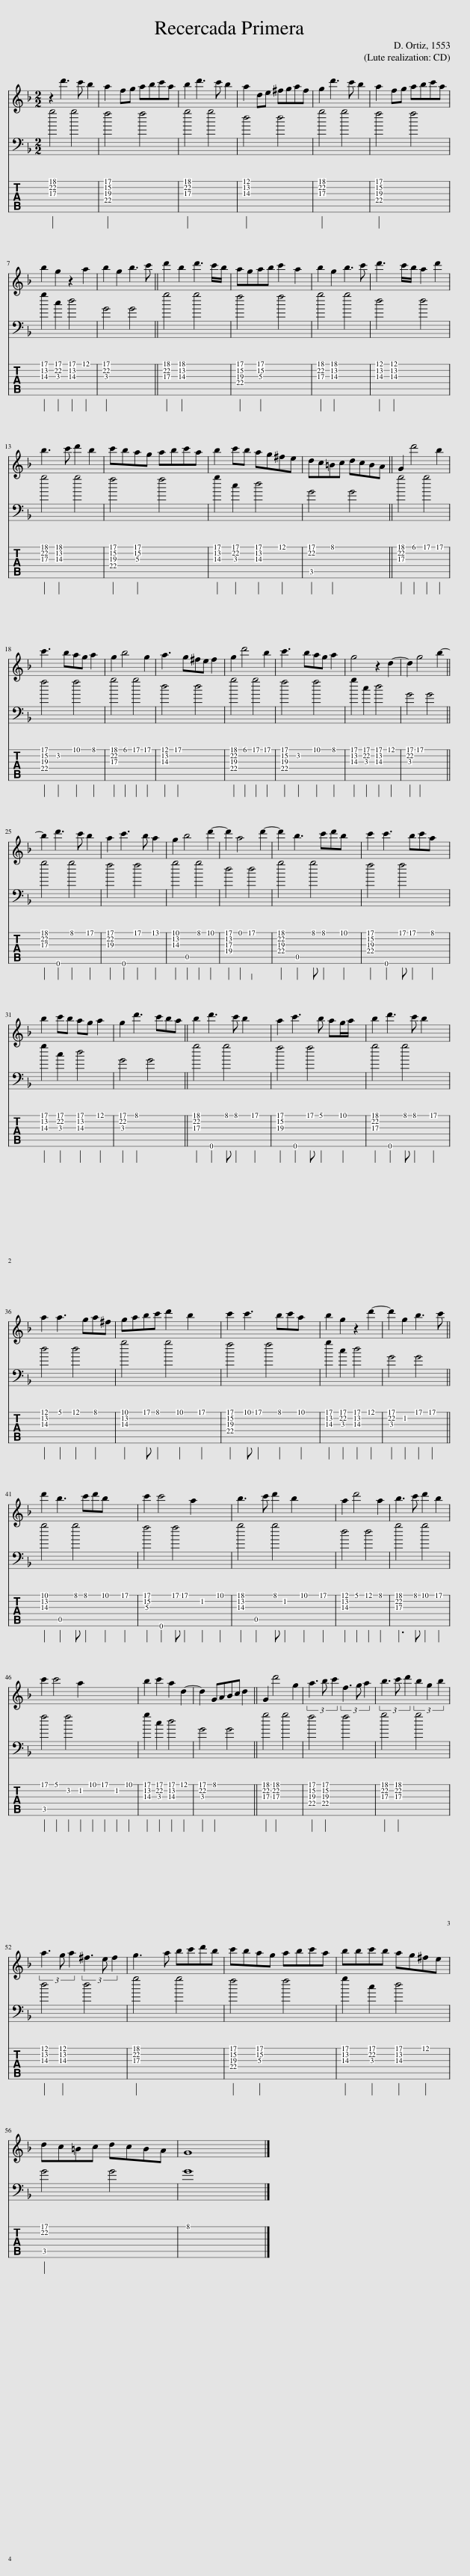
X:1
%%score 1 2 3
L:1/8
M:2/2
I:linebreak $
K:F
V:1 treble
V:2 bass
V:3 tab stafflines=6 strings="E2,A2,D3,G3,B3,E4 "
V:1
 z2 d'3 c' b2 | a2 fg abc'a | b2 d'3 c' b2 | a2 de ^fgaf | g2 d'3 c' b2 | %5
 a2 fg abc'a |$ b2 g2 z2 a2 | b2 g2 b3 c' || d'2 b2 d'3 c'/b/ | agab c'2 a2 | %10
 b2 g2 b3 c' | d'3 c'/b/ a2 d'2 |$ b3 c' d'2 b2 | c'bag abc'a | b2 c'b ag^fe | %15
 dc=Bc dcBA || G2 d'4 b2 |$ c'3 bag a2 | g2 b4 g2 | a3 g^fe f2 | %20
 g2 d'4 b2 | c'3 bag a2 | g4 z2 d2- | d2 g4 b2- ||$ b2 d'3 c' b2 | %25
 a2 c'3 b a2 | g2 b4 d'2- | d'2 a4 d'2- | d'2 b3 c'd'b x | c'2 c'3 bc'a x |$ %30
 b2 c'b ag a2 | g2 d'3 c'ba || b2 d'3 c' b2 x | a2 c'3 b ag/a/ x | b2 d'3 c' b2 x |$ %35
 a2 a3 ga^f | gabc' d'2 b2 x | c'2 c'3 bc'a x | b2 g2 z2 d'2- | d'2 g2 b3 c' ||$ %40
 d'2 b3 c'd'b x3 | c'2 c'4 a2 x3 | b3 c' d'2 b2 x3 | a2 d'4 a2 | b3 c' d'2 b2 |$ %45
 c'2 c'4 a2 x8 | b2 c'2 a2 d2- | d2 GABc d2 || G2 d'4 g2 | (3a3 b c'2 (3f3 g a2 | %50
 (3b3 c' d'2 (3b2 g2 b2 |$ (3a3 g a2 (3^f3 e f2 | g3 a bc'd'b | c'bag abc'a | bbc'b ag^fe |$ %55
 dc=Bc dcBA | G8 |] %57
V:2
 g4 g4 | f4 f4 | g4 g4 | d4 d4 | g4 g4 | %5
 f4 f4 |$ g2 c2 d4 | G4 G4 || g4 g4 | f4 f4 | %10
 g4 g4 | d4 d4 |$ g4 g4 | f4 f4 | g2 c2 d4 | %15
 G4 G4 || g4 g4 |$ f4 f4 | g4 g4 | d4 d4 | %20
 g4 g4 | f4 f4 | g2 c2 d4 | G4 G4 ||$ g4 g4 | %25
 f4 f4 | g4 g4 | d4 d4 | g4 g4 x | f4 f4 x |$ %30
 g2 c2 d4 | G4 G4 || g4 g4 x | f4 f4 x | g4 g4 x |$ %35
 d4 d4 | g4 g4 x | f4 f4 x | g2 c2 d4 | G4 G4 ||$ %40
 g4 g4 x3 | f4 f4 x3 | g4 g4 x3 | d4 d4 | g4 g4 |$ %45
 f4 f4 x8 | g2 c2 d4 | G4 G4 || g4 g4 | f4 f4 | %50
 g4 g4 |$ d4 d4 | g4 g4 | f4 f4 | g2 c2 d4 |$ %55
 G4 G4 | G8 |] %57
V:3
 [!3!c!2!a!1!a!1!b]2 x6 | [!4!c!2!d!3!d!1!a]2 x6 | [!3!c!2!a!1!a!1!b]2 x6 | [!3!A!2!c!1!e]2 x6 | [!3!c!2!a!1!a!1!b]2 x6 | %5
 [!4!c!2!d!3!d!1!a]2 x6 |$ [!3!A!2!c!1!a]2 [!3!B,!1!a!2!a]2 [!3!A!2!c!1!a]2 !1!e2 | [!3!B,!1!a!1!a!2!a]2 x6 || [!3!c!2!a!1!a!1!b]2 [!3!A!2!c!1!b]2 x4 | [!4!c!2!d!3!d!1!a]2 [!3!C!2!d!1!a]2 x4 | %10
 [!3!c!2!a!1!a!1!b]2 [!3!A!2!c!1!b]2 x4 | [!3!A!2!c!1!e]2 [!3!A!2!c!1!e]2 x4 |$ [!3!c!2!a!1!a!1!b]2 [!3!A!2!c!1!b]2 x4 | [!4!c!2!d!3!d!1!a]2 [!3!C!2!d!1!a]2 x4 | [!3!A!2!c!1!a]2 [!3!B,!1!a!2!a]2 [!3!A!2!c!1!a]2 !1!e2 | %15
 [!5!C,!1!a!1!a!2!a]2 !1!c2 x4 || [!3!c!2!a!1!a!1!b]2 !1!B2 !1!a2 !1!a2 |$ [!4!c!2!d!3!d!1!a]2 !2!D2 !1!d2 !1!c2 | [!3!c!2!a!1!a!1!b]2 !1!B2 !1!a2 !1!a2 | [!3!A!2!c!1!e]2 !1!a2 x4 | %20
 [!4!c!3!d!2!a!1!b]2 !1!B2 !1!a2 !1!a2 | [!4!c!2!d!3!d!1!a]2 !2!D2 !1!d2 !1!c2 | [!3!A!2!c!1!a]2 [!3!B,!1!a!2!a]2 [!3!A!2!c!1!a]2 !1!e2 | [!3!B,!1!a!1!a!2!a]2 !1!a2 x4 ||$ [!3!c!2!a!1!a!1!b]2 !6!D,,2 !1!c2 !1!a2 | %25
 [!3!d!1!a!2!a]2 !6!C,,2 !1!a2 !1!f2 | [!3!A!2!c!1!d]2 !5!A,,2 !1!c2 !1!d2 | [!4!A!2!c!3!c!1!a]2 !1!E2 !1!a4 | [!4!c!3!d!2!a!1!b]2 !5!A,,2 !1!c !1!c2 !1!d2 | [!4!c!2!d!3!d!1!a]2 !6!D,,2 !1!a !1!a2 !1!c2 |$ %30
 [!3!A!2!c!1!a]2 [!3!B,!1!a!2!a]2 [!3!A!2!c!1!a]2 !1!e2 | [!3!B,!1!a!1!a!2!a]2 !1!c2 x4 || [!3!c!2!a!1!a!1!b]2 !6!D,,2 !1!c !1!c2 !1!a2 | [!2!d!3!d!1!a]2 !6!C,,2 !1!a !1!A2 !1!d2 | [!3!c!2!a!1!a!1!b]2 !6!D,,2 !1!c !1!c2 !1!a2 |$ %35
 [!3!A!2!c!1!e]2 !1!A2 !1!e2 !1!c2 | [!3!A!2!c!1!d]2 !1!a !1!c2 !1!d2 !1!a2 | [!4!c!2!d!3!d!1!a]2 !1!d !1!a2 !1!c2 !1!d2 | [!3!A!2!c!1!a]2 [!3!B,!1!a!2!a]2 [!3!A!2!c!1!a]2 !1!e2 | [!3!B,!1!a!1!a!2!a]2 !2!C2 !1!a2 !1!a2 ||$ %40
 [!3!A!2!c!1!d]2 !5!A,,2 !1!c !1!c2 !1!d2 !1!a2 | [!3!C!2!d!1!a]2 !6!D,,2 !1!a !1!a2 !2!C2 !1!d2 | [!3!A!2!c!1!b]2 !5!A,,2 !1!c !2!C2 !1!d2 !1!a2 | [!3!A!2!c!1!e]2 !1!A2 !1!e2 !1!c2 | [!3!c!2!a!1!a!1!b]3 !1!c !1!d2 !1!a2 |$ %45
 [!5!C,!1!a]2 !1!A2 !2!D2 !2!C2 !1!d2 !1!a2 !2!C2 !1!d2 | [!3!A!2!c!1!a]2 [!3!B,!1!a!2!a]2 [!3!A!2!c!1!a]2 !1!e2 | [!3!B,!1!a!1!a!2!a]2 !1!c2 x4 || [!3!c!2!a!1!a!1!b]2 [!3!c!2!a!1!a!1!b]2 x4 | [!4!c!2!d!3!d!1!a]2 [!4!c!2!d!3!d!1!a]2 x4 | %50
 [!3!c!2!a!1!a!1!b]2 [!3!c!2!a!1!a!1!b]2 x4 |$ [!3!A!2!c!1!e]2 [!3!A!2!c!1!e]2 x4 | [!3!c!2!a!1!a!1!b]2 x6 | [!4!c!2!d!3!d!1!a]2 [!3!C!2!d!1!a]2 x4 | [!3!A!2!c!1!a]2 [!3!B,!1!a!2!a]2 [!3!A!2!c!1!a]2 !1!e2 |$ %55
 [!5!C,!1!a!1!a!2!a]2 x6 | !1!c8 |] %57
